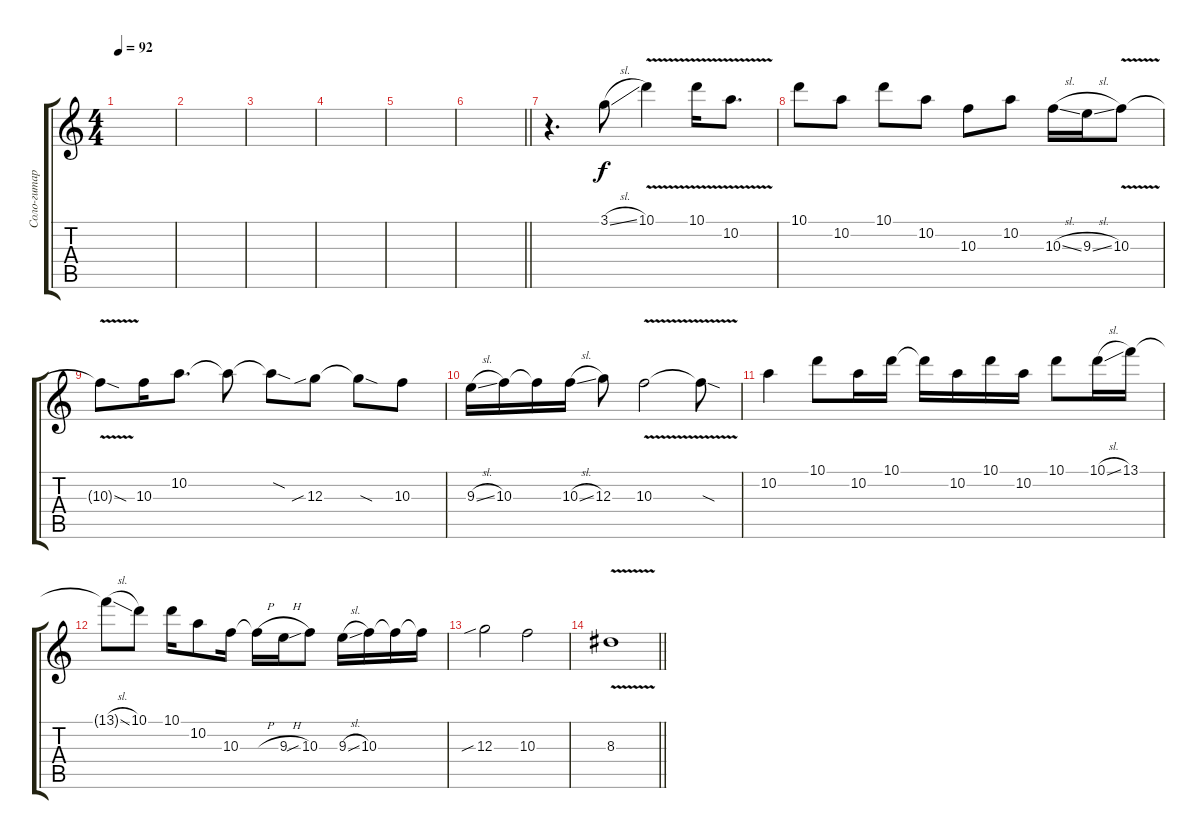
\track ("Соло-гитара" "Соло-гитар") {instrument distortionguitar}
\staff {score tabs}
\tuning (E4 B3 G3 D3 A2 D2) {hide}
\ts (4 4)
\tempo 92
\clef g2
\ks c
|
|
|
|
|
\barLineRight lightlight
|
r.4{d} 3.1{sl}.8 10.1{v}.4 10.1{v}.16 10.2{v}.8{d} |
10.1.8 10.2.8 10.1.8 10.2.8 10.3.8 10.2.8 10.3{sl}.16 9.3{sl}.16 10.3{v}.8 |
10.3{v sod t}.8 10.3.16 10.2.8{d} 10.2{t}.8 10.2{sod t}.8 12.3{sib}.8 12.3{sod t}.8 10.3.8 |
9.3{sl}.16 10.3.16 10.3{t}.16 10.3{sl}.16 12.3.8 10.3{v}.2 10.3{sod t}.8 |
10.2.4 10.1.8 10.2.16 10.1.16 10.1{t}.16 10.2.16 10.1.16 10.2.16 10.1.8 10.1{sl}.16 13.1.16 |
13.1{sl t}.8 10.1.8 10.1.16 10.2.8 10.3.16 10.3{h t}.16 9.3{h}.16 10.3{sib}.8 9.3{sl}.16 10.3.16 10.3{t}.16 10.3{t}.16 |
12.3{sib}.2 10.3.2 |
\barLineRight lightlight
8.3{v}.1
